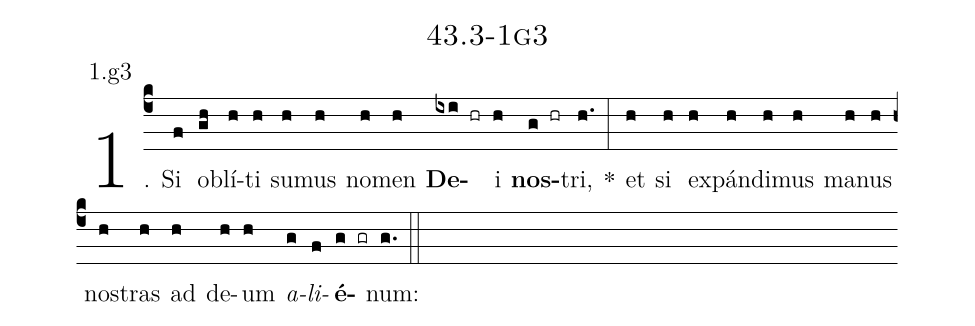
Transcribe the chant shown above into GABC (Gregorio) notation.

name: 43.3-1g3;
annotation: 1.g3;
%%
(c4)1. Si(f) ob(gh)lí(h)ti(h) su(h)mus(h) no(h)men(h) <b>De</b>(ixi hr)i(h) <b>nos</b>(g hr)tri,(h.) *(:) et(h) si(h) ex(h)pán(h)di(h)mus(h) ma(h)nus(h) nos(h)tras(h) ad(h) de(h)um(h) <i>a</i>(g)<i>li</i>(f)<b>é</b>(g gr)num:(g.) (::)
